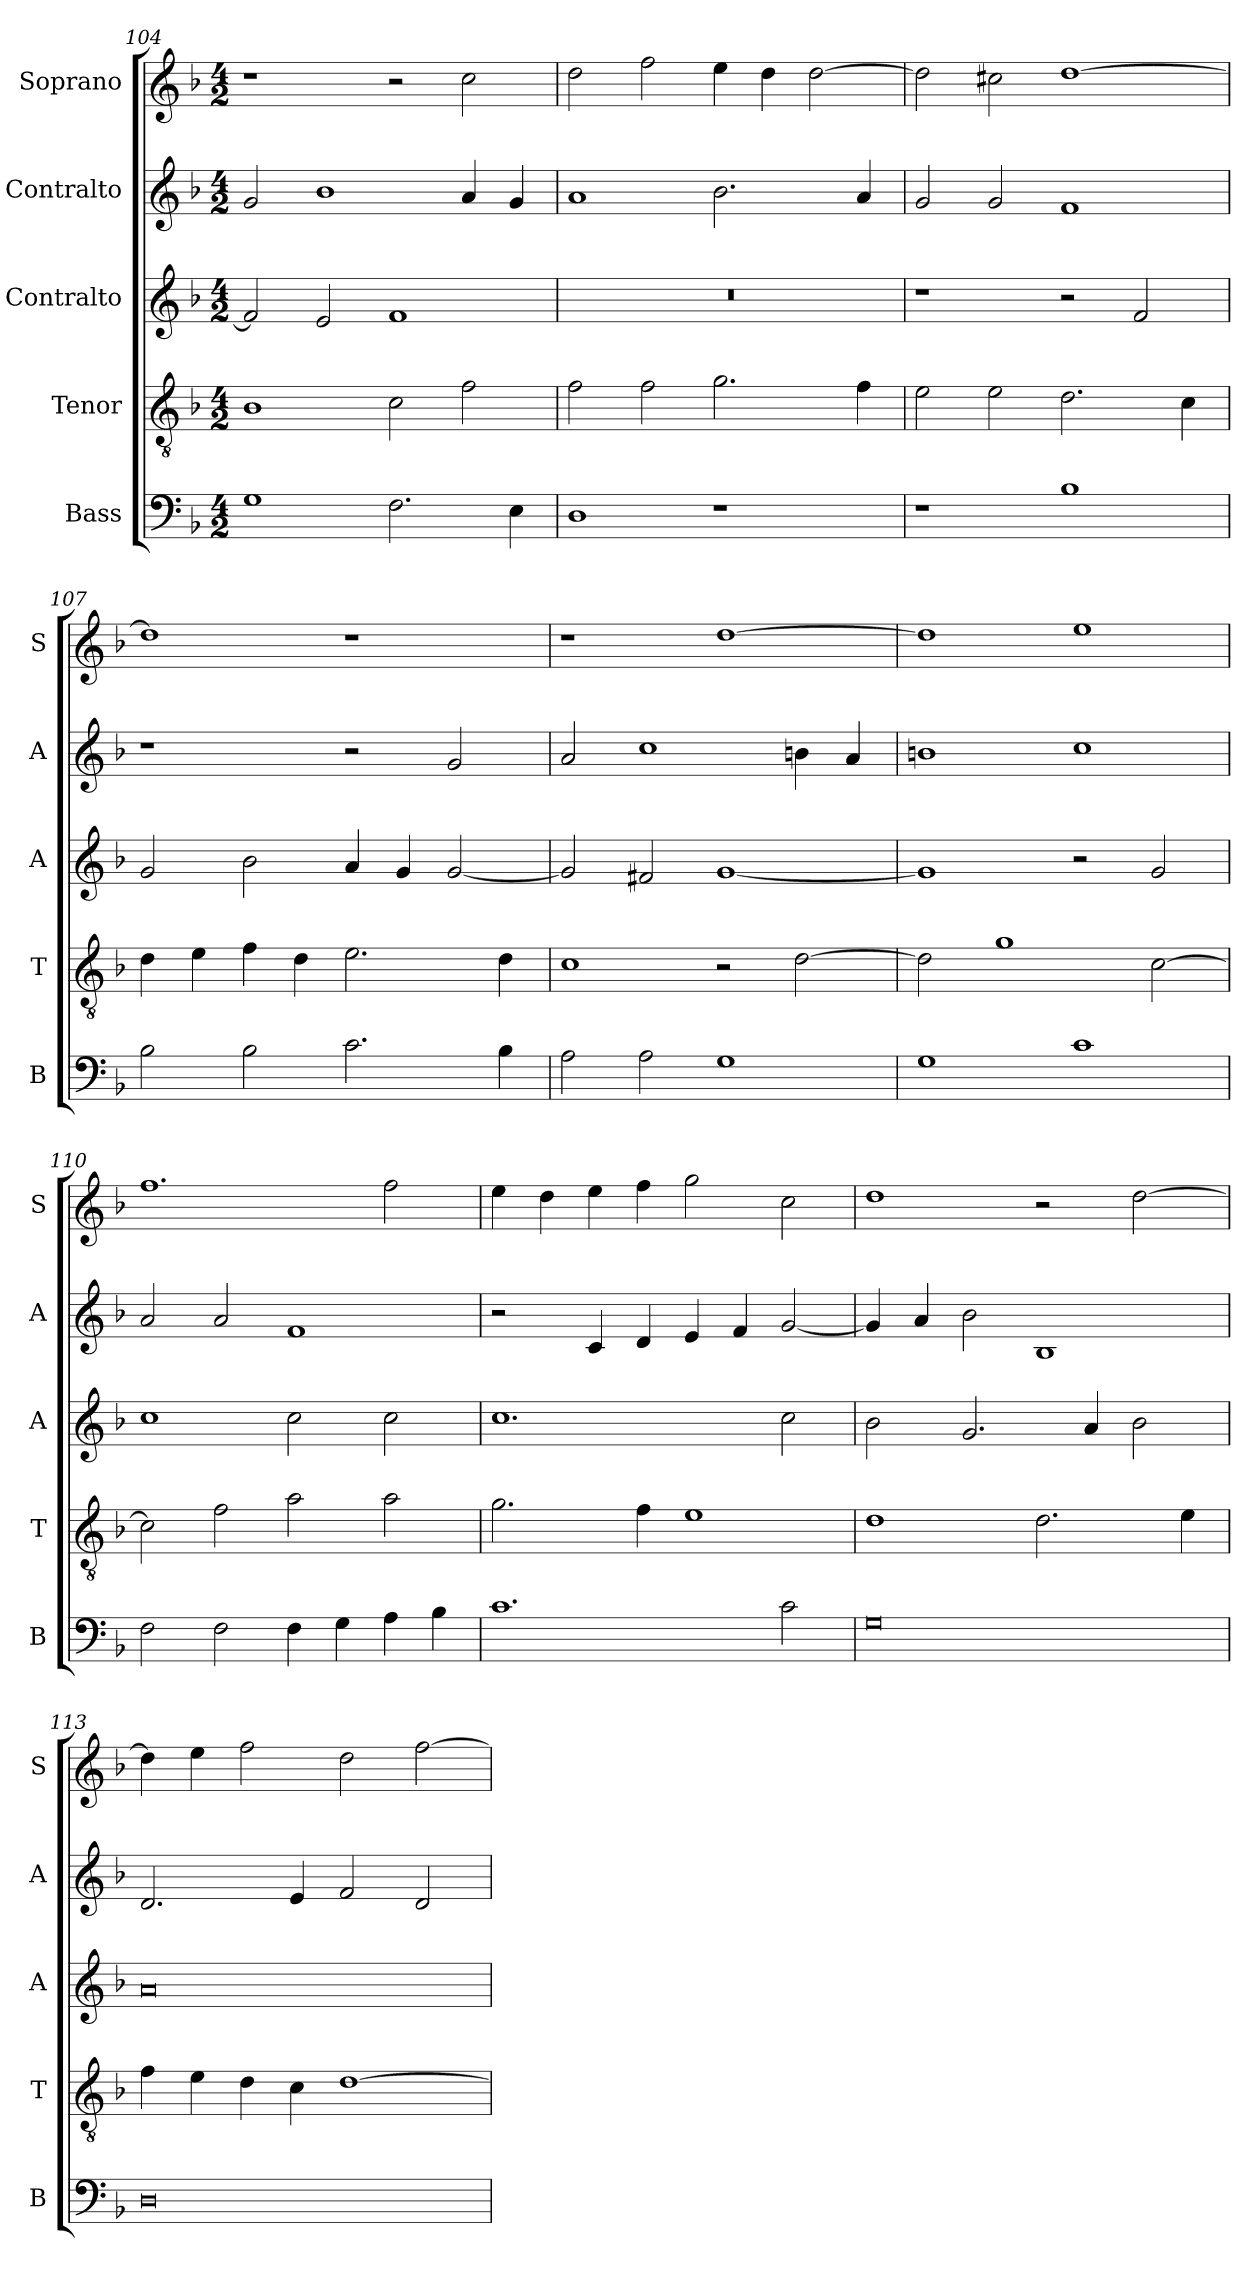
**kern	**kern	**kern	**kern	**kern
*part5	*part4	*part3	*part2	*part1
*staff5	*staff4	*staff3	*staff2	*staff1
*I"Bass	*I"Tenor	*I"Contralto	*I"Contralto	*I"Soprano
*I'B	*I'T	*I'A	*I'A	*I'S
*clefF4	*clefGv2	*clefG2	*clefG2	*clefG2
*k[b-]	*k[b-]	*k[b-]	*k[b-]	*k[b-]
*G:dor	*G:dor	*G:dor	*G:dor	*G:dor
*M4/2	*M4/2	*M4/2	*M4/2	*M4/2
=104	=104	=104	=104	=104
1G	1B-	2f]	2g	1r
.	.	2e	1b-	.
2.F	2c	1f	.	2r
.	2f	.	4a	2cc
4E	.	.	4g	.
=105	=105	=105	=105	=105
1D	2f	0r	1a	2dd
.	2f	.	.	2ff
1r	2.g	.	2.b-	4ee
.	.	.	.	4dd
.	.	.	.	[2dd
.	4f	.	4a	.
=106	=106	=106	=106	=106
1r	2e	1r	2g	2dd]
.	2e	.	2g	2cc#X
1B-	2.d	2r	1f	[1dd
.	.	2f	.	.
.	4c	.	.	.
=107	=107	=107	=107	=107
2B-	4d	2g	1r	1dd]
.	4e	.	.	.
2B-	4f	2b-	.	.
.	4d	.	.	.
2.c	2.e	4a	2r	1r
.	.	4g	.	.
.	.	[2g	2g	.
4B-	4d	.	.	.
=108	=108	=108	=108	=108
2A	1c	2g]	2a	1r
2A	.	2f#X	1cc	.
1G	2r	[1g	.	[1dd
.	[2d	.	4bn	.
.	.	.	4a	.
=109	=109	=109	=109	=109
1G	2d]	1g]	1bn	1dd]
.	1g	.	.	.
1c	.	2r	1cc	1ee
.	[2c	2g	.	.
=110	=110	=110	=110	=110
2F	2c]	1cc	2a	1.ff
2F	2f	.	2a	.
4F	2a	2cc	1f	.
4G	.	.	.	.
4A	2a	2cc	.	2ff
4B-	.	.	.	.
=111	=111	=111	=111	=111
1.c	2.g	1.cc	2r	4ee
.	.	.	.	4dd
.	.	.	4c	4ee
.	4f	.	4d	4ff
.	1e	.	4e	2gg
.	.	.	4f	.
2c	.	2cc	[2g	2cc
=112	=112	=112	=112	=112
0G	1d	2b-	4g]	1dd
.	.	.	4a	.
.	.	2.g	2b-	.
.	2.d	.	1B-	2r
.	.	4a	.	.
.	.	2b-	.	[2dd
.	4e	.	.	.
=113	=113	=113	=113	=113
0D	4f	0a	2.d	4dd]
.	4e	.	.	4ee
.	4d	.	.	2ff
.	4c	.	4e	.
.	[1d	.	2f	2dd
.	.	.	2d	[2ff
=	=	=	=	=
*-	*-	*-	*-	*-
